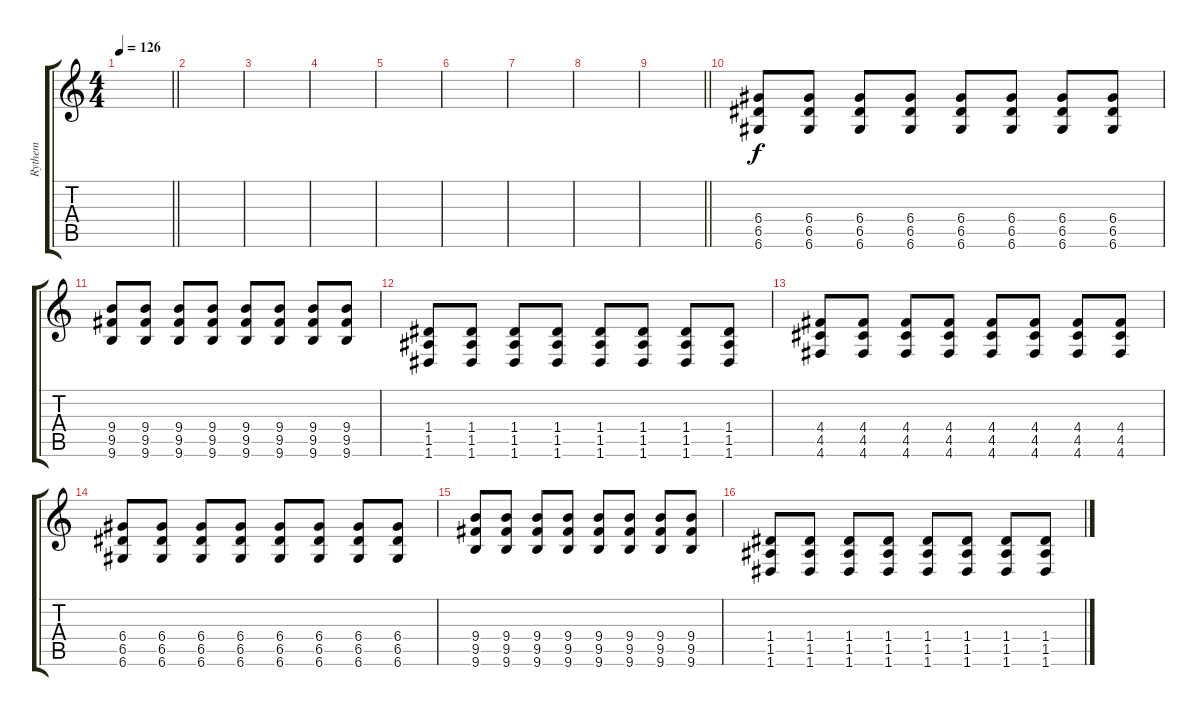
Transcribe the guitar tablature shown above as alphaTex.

\track ("Rythem" "Rythem") {instrument distortionguitar}
\staff {score tabs}
\tuning (E4 B3 G3 D3 A2 D2) {hide}
\ts (4 4)
\tempo 126
\clef g2
\barLineRight lightlight
\ks c
|
|
|
|
|
|
|
|
\barLineRight lightlight
|
(6.4 6.5 6.6).8 (6.4 6.5 6.6).8 (6.4 6.5 6.6).8 (6.4 6.5 6.6).8 (6.4 6.5 6.6).8 (6.4 6.5 6.6).8 (6.4 6.5 6.6).8 (6.4 6.5 6.6).8 |
(9.4 9.5 9.6).8 (9.4 9.5 9.6).8 (9.4 9.5 9.6).8 (9.4 9.5 9.6).8 (9.4 9.5 9.6).8 (9.4 9.5 9.6).8 (9.4 9.5 9.6).8 (9.4 9.5 9.6).8 |
(1.4 1.5 1.6).8 (1.4 1.5 1.6).8 (1.4 1.5 1.6).8 (1.4 1.5 1.6).8 (1.4 1.5 1.6).8 (1.4 1.5 1.6).8 (1.4 1.5 1.6).8 (1.4 1.5 1.6).8 |
(4.4 4.5 4.6).8 (4.4 4.5 4.6).8 (4.4 4.5 4.6).8 (4.4 4.5 4.6).8 (4.4 4.5 4.6).8 (4.4 4.5 4.6).8 (4.4 4.5 4.6).8 (4.4 4.5 4.6).8 |
(6.4 6.5 6.6).8 (6.4 6.5 6.6).8 (6.4 6.5 6.6).8 (6.4 6.5 6.6).8 (6.4 6.5 6.6).8 (6.4 6.5 6.6).8 (6.4 6.5 6.6).8 (6.4 6.5 6.6).8 |
(9.4 9.5 9.6).8 (9.4 9.5 9.6).8 (9.4 9.5 9.6).8 (9.4 9.5 9.6).8 (9.4 9.5 9.6).8 (9.4 9.5 9.6).8 (9.4 9.5 9.6).8 (9.4 9.5 9.6).8 |
(1.4 1.5 1.6).8 (1.4 1.5 1.6).8 (1.4 1.5 1.6).8 (1.4 1.5 1.6).8 (1.4 1.5 1.6).8 (1.4 1.5 1.6).8 (1.4 1.5 1.6).8 (1.4 1.5 1.6).8
